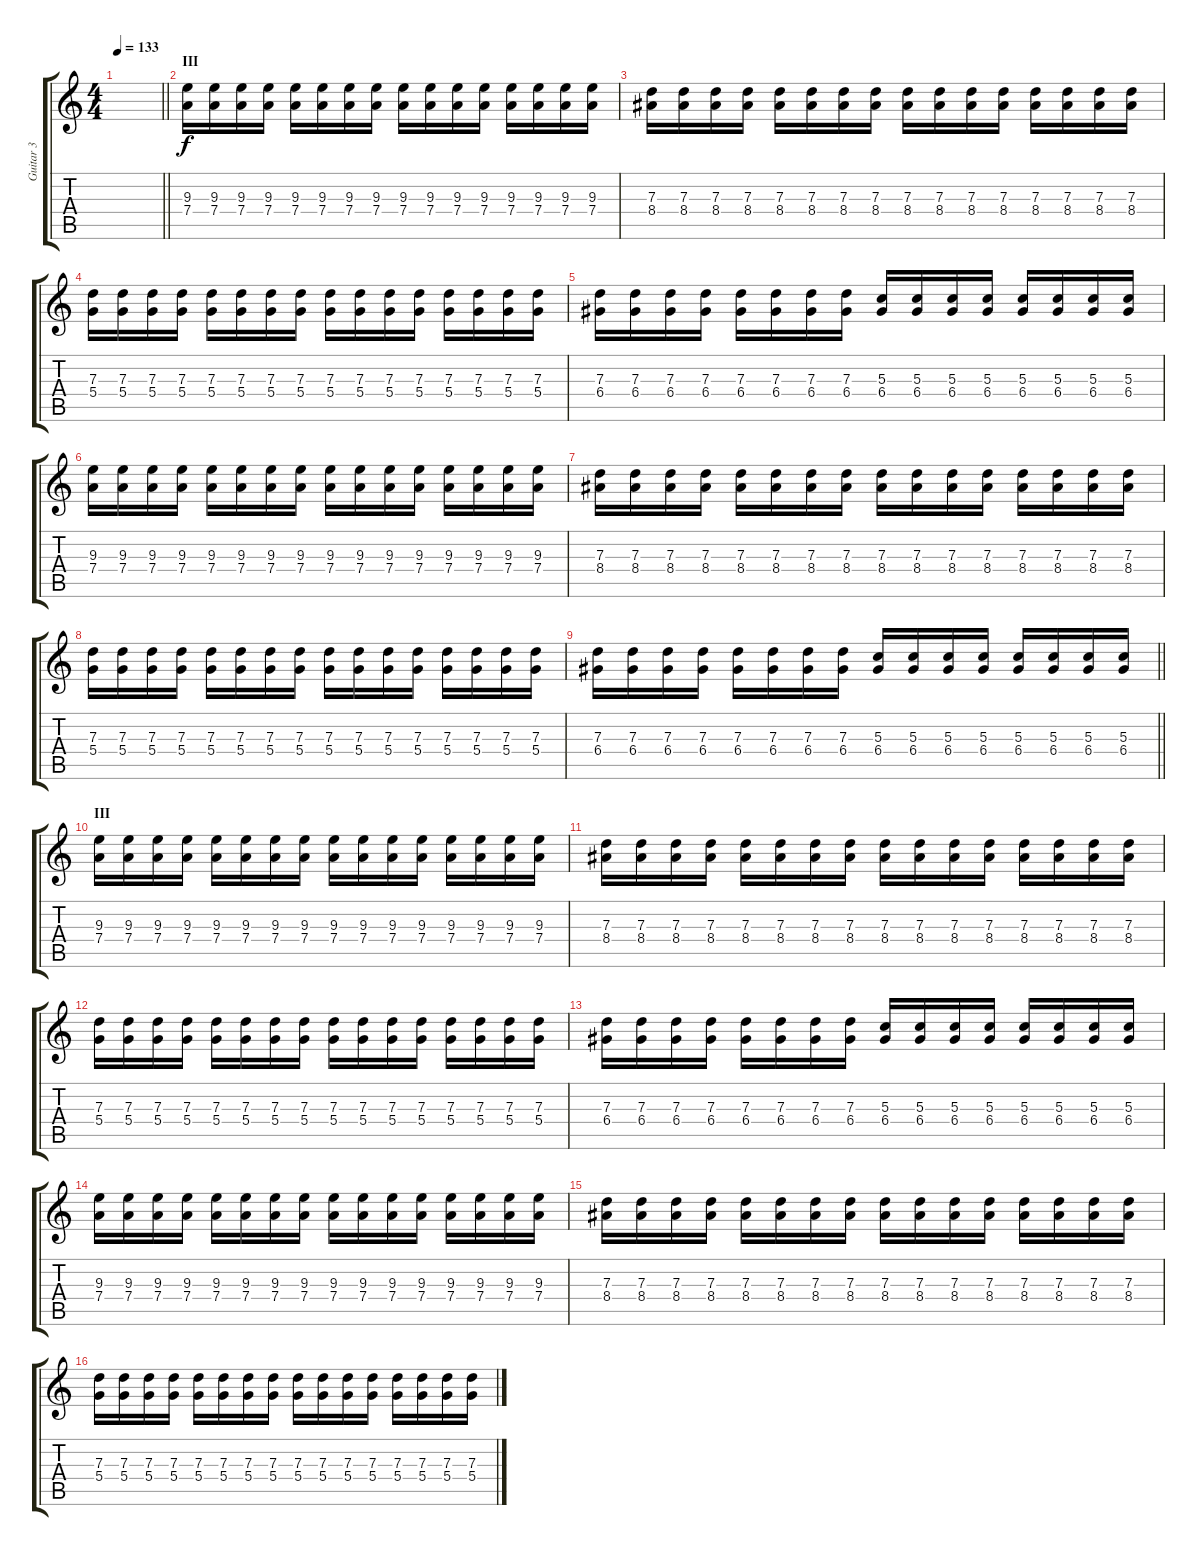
\track ("Guitar 3" "Guitar 3") {instrument overdrivenguitar}
\staff {score tabs}
\tuning (E4 B3 G3 D3 A2 E2) {hide}
\ts (4 4)
\tempo 133
\clef g2
\barLineRight lightlight
\ks c
|
\section ("" "III")
(9.3 7.4).16 (9.3 7.4).16 (9.3 7.4).16 (9.3 7.4).16 (9.3 7.4).16 (9.3 7.4).16 (9.3 7.4).16 (9.3 7.4).16 (9.3 7.4).16 (9.3 7.4).16 (9.3 7.4).16 (9.3 7.4).16 (9.3 7.4).16 (9.3 7.4).16 (9.3 7.4).16 (9.3 7.4).16 |
(7.3 8.4).16 (7.3 8.4).16 (7.3 8.4).16 (7.3 8.4).16 (7.3 8.4).16 (7.3 8.4).16 (7.3 8.4).16 (7.3 8.4).16 (7.3 8.4).16 (7.3 8.4).16 (7.3 8.4).16 (7.3 8.4).16 (7.3 8.4).16 (7.3 8.4).16 (7.3 8.4).16 (7.3 8.4).16 |
(7.3 5.4).16 (7.3 5.4).16 (7.3 5.4).16 (7.3 5.4).16 (7.3 5.4).16 (7.3 5.4).16 (7.3 5.4).16 (7.3 5.4).16 (7.3 5.4).16 (7.3 5.4).16 (7.3 5.4).16 (7.3 5.4).16 (7.3 5.4).16 (7.3 5.4).16 (7.3 5.4).16 (7.3 5.4).16 |
(7.3 6.4).16 (7.3 6.4).16 (7.3 6.4).16 (7.3 6.4).16 (7.3 6.4).16 (7.3 6.4).16 (7.3 6.4).16 (7.3 6.4).16 (5.3 6.4).16 (5.3 6.4).16 (5.3 6.4).16 (5.3 6.4).16 (5.3 6.4).16 (5.3 6.4).16 (5.3 6.4).16 (5.3 6.4).16 |
(9.3 7.4).16 (9.3 7.4).16 (9.3 7.4).16 (9.3 7.4).16 (9.3 7.4).16 (9.3 7.4).16 (9.3 7.4).16 (9.3 7.4).16 (9.3 7.4).16 (9.3 7.4).16 (9.3 7.4).16 (9.3 7.4).16 (9.3 7.4).16 (9.3 7.4).16 (9.3 7.4).16 (9.3 7.4).16 |
(7.3 8.4).16 (7.3 8.4).16 (7.3 8.4).16 (7.3 8.4).16 (7.3 8.4).16 (7.3 8.4).16 (7.3 8.4).16 (7.3 8.4).16 (7.3 8.4).16 (7.3 8.4).16 (7.3 8.4).16 (7.3 8.4).16 (7.3 8.4).16 (7.3 8.4).16 (7.3 8.4).16 (7.3 8.4).16 |
(7.3 5.4).16 (7.3 5.4).16 (7.3 5.4).16 (7.3 5.4).16 (7.3 5.4).16 (7.3 5.4).16 (7.3 5.4).16 (7.3 5.4).16 (7.3 5.4).16 (7.3 5.4).16 (7.3 5.4).16 (7.3 5.4).16 (7.3 5.4).16 (7.3 5.4).16 (7.3 5.4).16 (7.3 5.4).16 |
\barLineRight lightlight
(7.3 6.4).16 (7.3 6.4).16 (7.3 6.4).16 (7.3 6.4).16 (7.3 6.4).16 (7.3 6.4).16 (7.3 6.4).16 (7.3 6.4).16 (5.3 6.4).16 (5.3 6.4).16 (5.3 6.4).16 (5.3 6.4).16 (5.3 6.4).16 (5.3 6.4).16 (5.3 6.4).16 (5.3 6.4).16 |
\section ("" "III")
(9.3 7.4).16 (9.3 7.4).16 (9.3 7.4).16 (9.3 7.4).16 (9.3 7.4).16 (9.3 7.4).16 (9.3 7.4).16 (9.3 7.4).16 (9.3 7.4).16 (9.3 7.4).16 (9.3 7.4).16 (9.3 7.4).16 (9.3 7.4).16 (9.3 7.4).16 (9.3 7.4).16 (9.3 7.4).16 |
(7.3 8.4).16 (7.3 8.4).16 (7.3 8.4).16 (7.3 8.4).16 (7.3 8.4).16 (7.3 8.4).16 (7.3 8.4).16 (7.3 8.4).16 (7.3 8.4).16 (7.3 8.4).16 (7.3 8.4).16 (7.3 8.4).16 (7.3 8.4).16 (7.3 8.4).16 (7.3 8.4).16 (7.3 8.4).16 |
(7.3 5.4).16 (7.3 5.4).16 (7.3 5.4).16 (7.3 5.4).16 (7.3 5.4).16 (7.3 5.4).16 (7.3 5.4).16 (7.3 5.4).16 (7.3 5.4).16 (7.3 5.4).16 (7.3 5.4).16 (7.3 5.4).16 (7.3 5.4).16 (7.3 5.4).16 (7.3 5.4).16 (7.3 5.4).16 |
(7.3 6.4).16 (7.3 6.4).16 (7.3 6.4).16 (7.3 6.4).16 (7.3 6.4).16 (7.3 6.4).16 (7.3 6.4).16 (7.3 6.4).16 (5.3 6.4).16 (5.3 6.4).16 (5.3 6.4).16 (5.3 6.4).16 (5.3 6.4).16 (5.3 6.4).16 (5.3 6.4).16 (5.3 6.4).16 |
(9.3 7.4).16 (9.3 7.4).16 (9.3 7.4).16 (9.3 7.4).16 (9.3 7.4).16 (9.3 7.4).16 (9.3 7.4).16 (9.3 7.4).16 (9.3 7.4).16 (9.3 7.4).16 (9.3 7.4).16 (9.3 7.4).16 (9.3 7.4).16 (9.3 7.4).16 (9.3 7.4).16 (9.3 7.4).16 |
(7.3 8.4).16 (7.3 8.4).16 (7.3 8.4).16 (7.3 8.4).16 (7.3 8.4).16 (7.3 8.4).16 (7.3 8.4).16 (7.3 8.4).16 (7.3 8.4).16 (7.3 8.4).16 (7.3 8.4).16 (7.3 8.4).16 (7.3 8.4).16 (7.3 8.4).16 (7.3 8.4).16 (7.3 8.4).16 |
(7.3 5.4).16 (7.3 5.4).16 (7.3 5.4).16 (7.3 5.4).16 (7.3 5.4).16 (7.3 5.4).16 (7.3 5.4).16 (7.3 5.4).16 (7.3 5.4).16 (7.3 5.4).16 (7.3 5.4).16 (7.3 5.4).16 (7.3 5.4).16 (7.3 5.4).16 (7.3 5.4).16 (7.3 5.4).16
